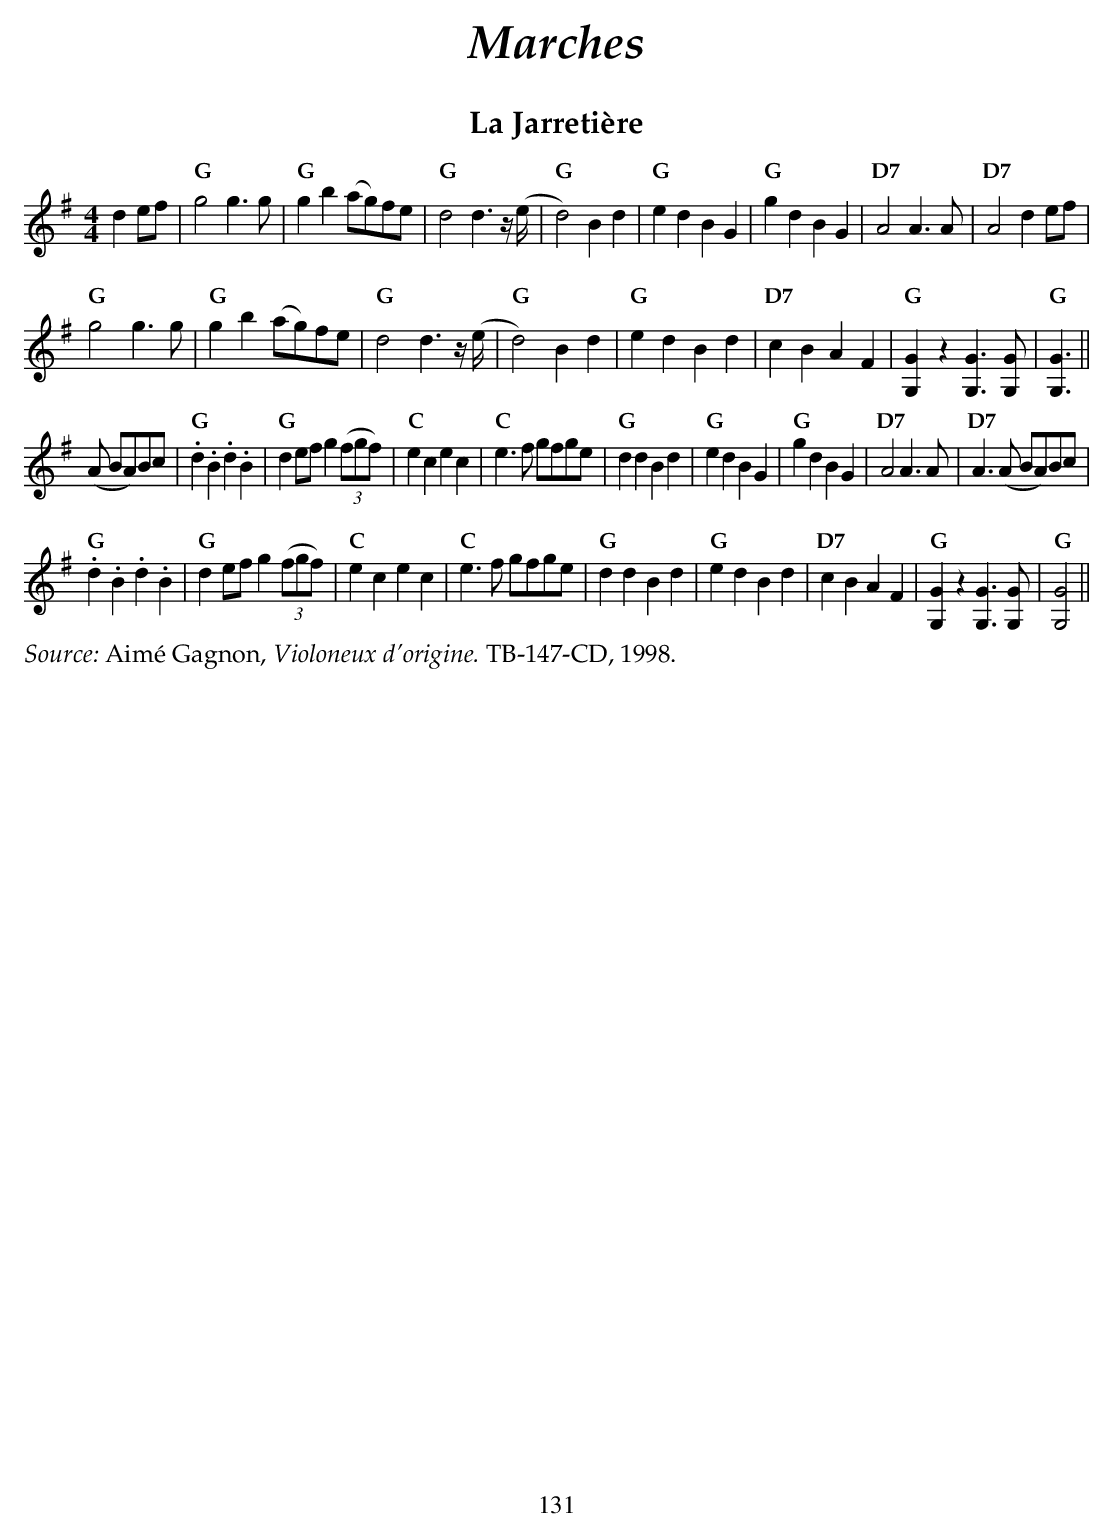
X:1
T:La Jarretière
M:4/4
L:1/8
K:G
d2ef |\
"G" g4 g2>g2 |"G"  g2 b2 (ag)fe | "G" d4 d3z/ (e/ | "G" d4) B2d2 |\
"G"  e2d2 B2G2 | "G" g2d2 B2G2 | "D7" A4 A2>A2 | "D7" A4 d2ef |
"G" g4 g2>g2 | "G" g2 b2 (ag)fe | "G" d4 d3z/ (e/ | "G" d4) B2d2 |\
"G" e2d2 B2d2 | "D7" c2B2 A2F2 | "G" [GG,]2z2 [GG,]2>[GG,]2 | "G" [GG,]3 ||
(A BA)Bc |\
"G" .d2.B2 .d2.B2 | "G" d2ef g2((3fgf) | "C" e2c2 e2c2 | "C" e2>f2 gfge |\
 "G" d2d2 B2 d2 | "G" e2d2 B2G2 | "G" g2d2 B2G2 | "D7" A4 A2>A2 | "D7" A2>(A2 BA)Bc |
"G" .d2.B2 .d2.B2 | "G" d2ef g2((3fgf) | "C" e2c2 e2c2 | "C" e2>f2 gfge |\
 "G" d2d2 B2 d2 | "G" e2d2 B2d2 | "D7" c2B2 A2F2 | "G" [GG,]2z2 [GG,]2>[GG,]2 | "G" [GG,]4 ||
